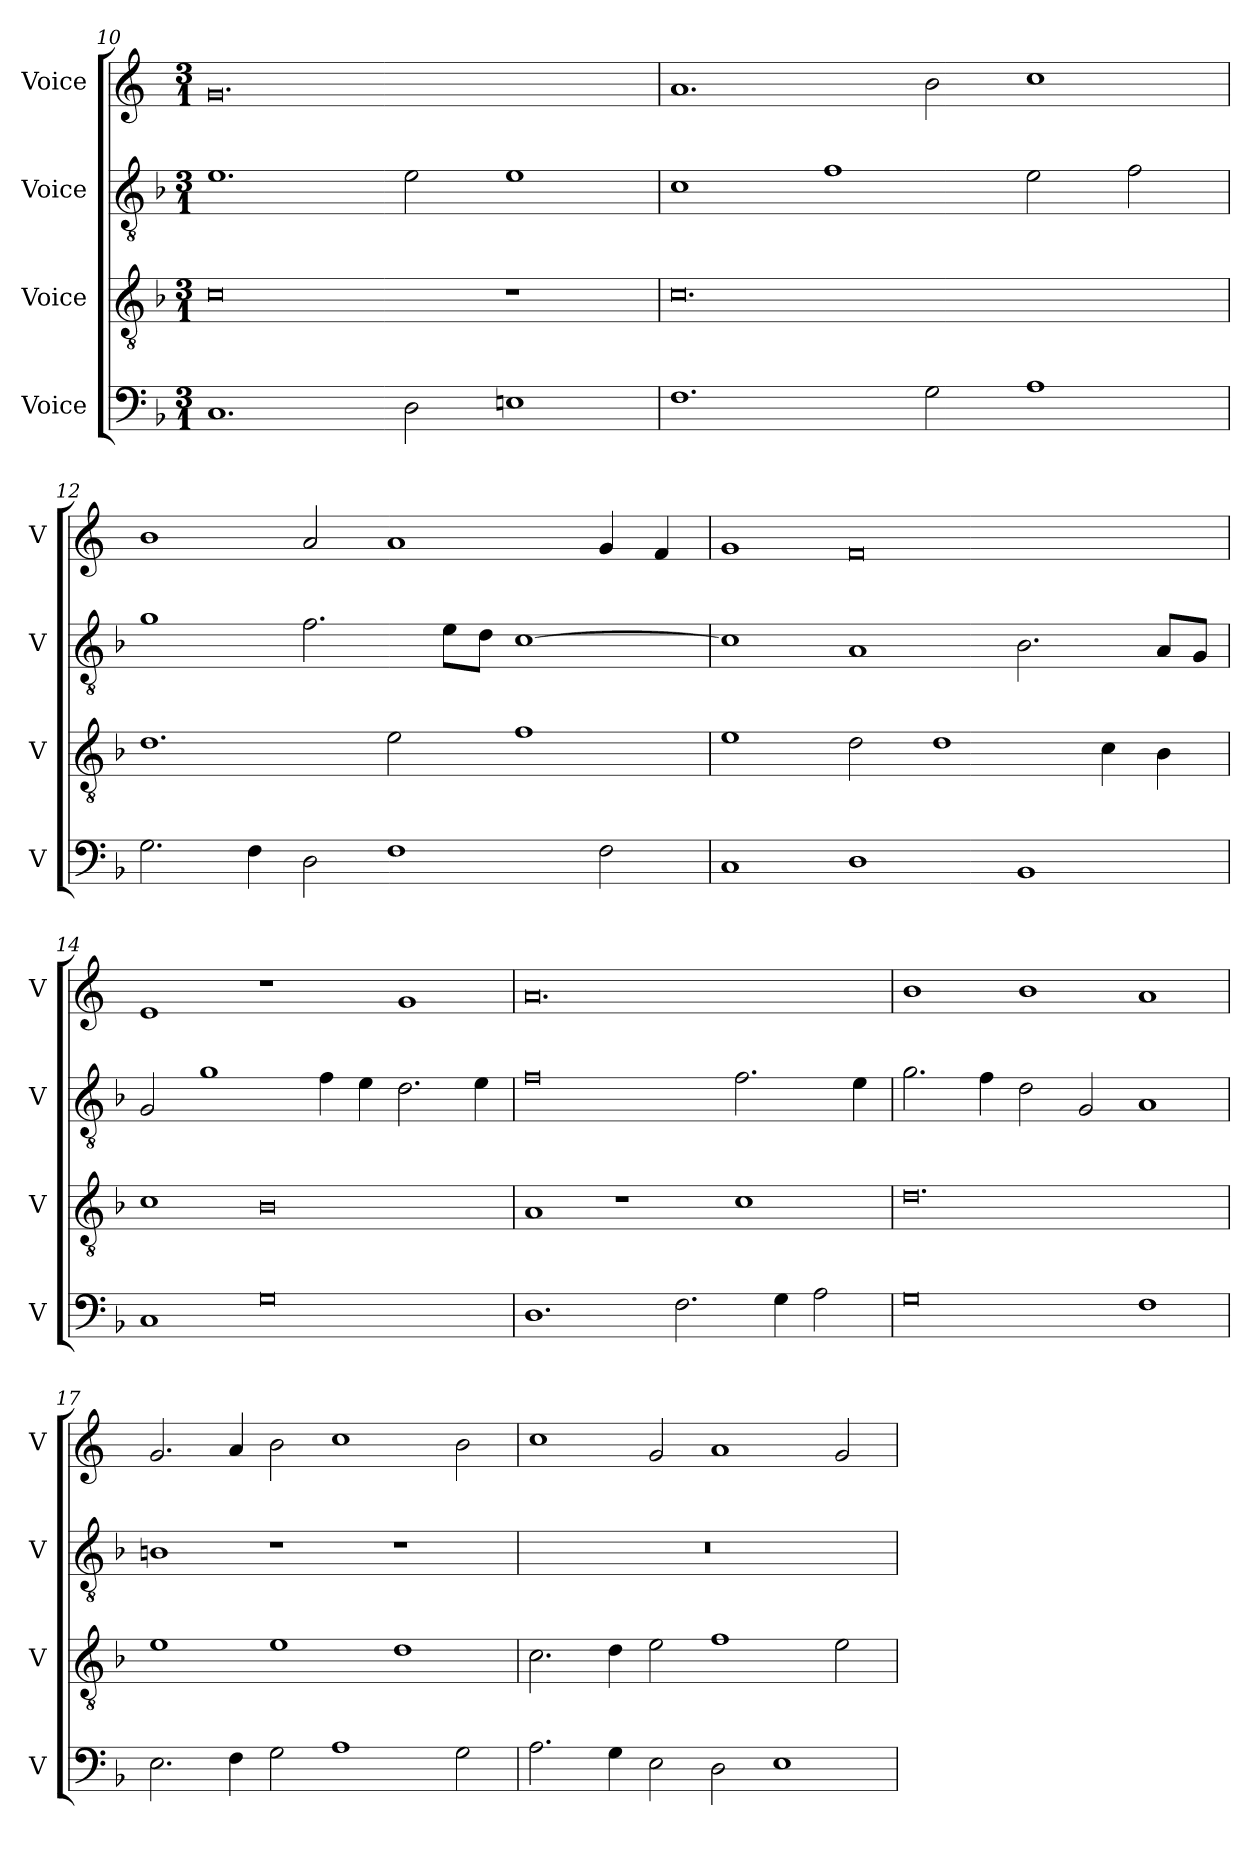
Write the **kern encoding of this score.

**kern	**kern	**kern	**kern
*part4	*part3	*part2	*part1
*staff4	*staff3	*staff2	*staff1
*I"Voice	*I"Voice	*I"Voice	*I"Voice
*I'V	*I'V	*I'V	*I'V
*clefF4	*clefGv2	*clefGv2	*clefG2
*k[b-]	*k[b-]	*k[b-]	*k[]
*M3/1	*M3/1	*M3/1	*M3/1
=10	=10	=10	=10
1.C	0c	1.e	0.g
2D\	.	2e\	.
1En	1r	1e	.
=11	=11	=11	=11
1.F	0.c	1c	1.a
.	.	1f	.
2G\	.	.	2b\
1A	.	2e\	1cc
.	.	2f\	.
=12	=12	=12	=12
2.G\	1.d	1g	1b
4F\	.	.	.
2D\	.	2.f\	2a/
1F	2e\	.	1a
.	.	8e\L	.
.	.	8d\J	.
.	1f	[1c	.
2F\	.	.	4g/
.	.	.	4f/
!!LO:PB:g=z
=13	=13	=13	=13
1C	1e	1c]	1g
1D	2d\	1A	0f
.	1d	.	.
1BB-	.	2.B-\	.
.	4c\	.	.
.	4B-\	8A/L	.
.	.	8G/J	.
=14	=14	=14	=14
1C	1c	2G/	1e
.	.	1g	.
0G	0B-	.	1r
.	.	4f\	.
.	.	4e\	.
.	.	2.d\	1g
.	.	4e\	.
=15	=15	=15	=15
1.D	1A	0f	0.a
.	1r	.	.
2.F\	.	.	.
.	1c	2.f\	.
4G\	.	.	.
2A\	.	.	.
.	.	4e\	.
=16	=16	=16	=16
0G	0.d	2.g\	1b
.	.	4f\	.
.	.	2d\	1b
.	.	2G/	.
1F	.	1A	1a
!!LO:LB:g=z
=17	=17	=17	=17
2.E\	1e	1Bn	2.g/
4F\	.	.	4a/
2G\	1e	1r	2b\
1A	.	.	1cc
.	1d	1r	.
2G\	.	.	2b\
=18	=18	=18	=18
2.A\	2.c\	0.r	1cc
4G\	4d\	.	.
2E\	2e\	.	2g/
2D\	1f	.	1a
1E	.	.	.
.	2e\	.	2g/
=	=	=	=
*-	*-	*-	*-
